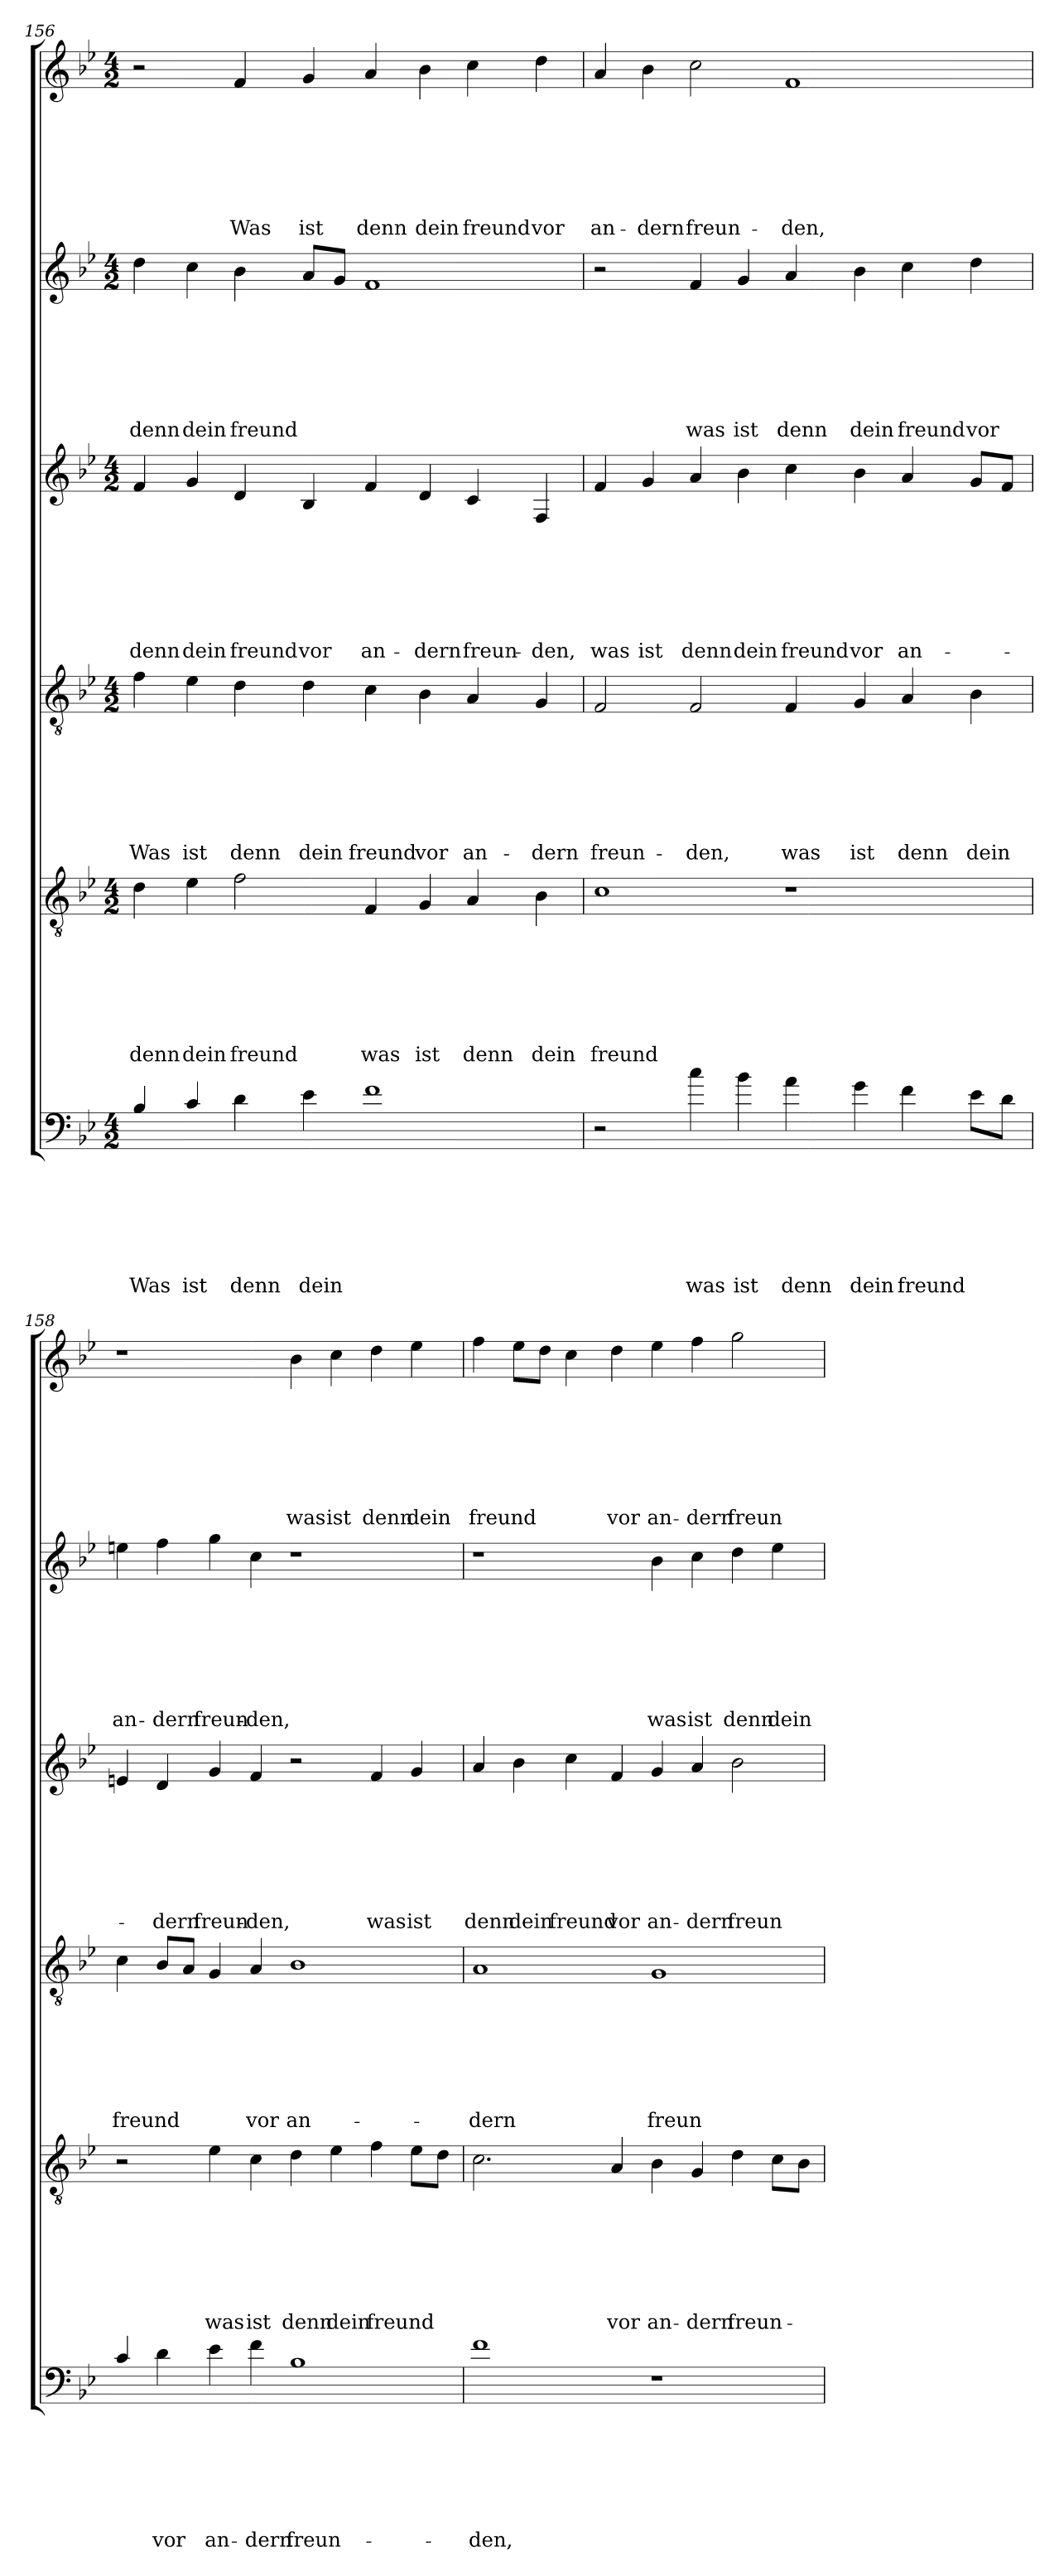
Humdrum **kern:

**kern	**text	**text	**text	**text	**text	**text	**text	**kern	**text	**text	**text	**text	**text	**text	**text	**kern	**text	**text	**text	**text	**text	**text	**text	**kern	**text	**text	**text	**text	**text	**text	**text	**kern	**text	**text	**text	**text	**text	**text	**text	**kern	**text	**text	**text	**text	**text	**text	**text
*part6	*part6	*part6	*part6	*part6	*part6	*part6	*part6	*part5	*part5	*part5	*part5	*part5	*part5	*part5	*part5	*part4	*part4	*part4	*part4	*part4	*part4	*part4	*part4	*part3	*part3	*part3	*part3	*part3	*part3	*part3	*part3	*part2	*part2	*part2	*part2	*part2	*part2	*part2	*part2	*part1	*part1	*part1	*part1	*part1	*part1	*part1	*part1
*staff6	*staff6	*staff6	*staff6	*staff6	*staff6	*staff6	*staff6	*staff5	*staff5	*staff5	*staff5	*staff5	*staff5	*staff5	*staff5	*staff4	*staff4	*staff4	*staff4	*staff4	*staff4	*staff4	*staff4	*staff3	*staff3	*staff3	*staff3	*staff3	*staff3	*staff3	*staff3	*staff2	*staff2	*staff2	*staff2	*staff2	*staff2	*staff2	*staff2	*staff1	*staff1	*staff1	*staff1	*staff1	*staff1	*staff1	*staff1
*clefF4	*	*	*	*	*	*	*	*clefGv2	*	*	*	*	*	*	*	*clefGv2	*	*	*	*	*	*	*	*clefG2	*	*	*	*	*	*	*	*clefG2	*	*	*	*	*	*	*	*clefG2	*	*	*	*	*	*	*
*ITrd8c14	*	*	*	*	*	*	*	*	*	*	*	*	*	*	*	*	*	*	*	*	*	*	*	*	*	*	*	*	*	*	*	*	*	*	*	*	*	*	*	*	*	*	*	*	*	*	*
*k[b-e-]	*	*	*	*	*	*	*	*k[b-e-]	*	*	*	*	*	*	*	*k[b-e-]	*	*	*	*	*	*	*	*k[b-e-]	*	*	*	*	*	*	*	*k[b-e-]	*	*	*	*	*	*	*	*k[b-e-]	*	*	*	*	*	*	*
*B-:	*	*	*	*	*	*	*	*B-:	*	*	*	*	*	*	*	*B-:	*	*	*	*	*	*	*	*B-:	*	*	*	*	*	*	*	*B-:	*	*	*	*	*	*	*	*B-:	*	*	*	*	*	*	*
*M4/2	*	*	*	*	*	*	*	*M4/2	*	*	*	*	*	*	*	*M4/2	*	*	*	*	*	*	*	*M4/2	*	*	*	*	*	*	*	*M4/2	*	*	*	*	*	*	*	*M4/2	*	*	*	*	*	*	*
=156	=156	=156	=156	=156	=156	=156	=156	=156	=156	=156	=156	=156	=156	=156	=156	=156	=156	=156	=156	=156	=156	=156	=156	=156	=156	=156	=156	=156	=156	=156	=156	=156	=156	=156	=156	=156	=156	=156	=156	=156	=156	=156	=156	=156	=156	=156	=156
!	!	!	!	!	!	!	!LO:LY:b	!	!	!	!	!	!	!	!LO:LY:b	!	!	!	!	!	!	!	!LO:LY:b	!	!	!	!	!	!	!	!LO:LY:b	!	!	!	!	!	!	!	!LO:LY:b	!	!	!	!	!	!	!	!
4BB-/	.	.	.	.	.	.	Was	4d\	.	.	.	.	.	.	denn	4f\	.	.	.	.	.	.	Was	4f/	.	.	.	.	.	.	denn	4dd\	.	.	.	.	.	.	denn	2r	.	.	.	.	.	.	.
!	!	!	!	!	!	!	!LO:LY:b	!	!	!	!	!	!	!	!LO:LY:b	!	!	!	!	!	!	!	!LO:LY:b	!	!	!	!	!	!	!	!LO:LY:b	!	!	!	!	!	!	!	!LO:LY:b	!	!	!	!	!	!	!	!
4C/	.	.	.	.	.	.	ist	4e-\	.	.	.	.	.	.	dein	4e-\	.	.	.	.	.	.	ist	4g/	.	.	.	.	.	.	dein	4cc\	.	.	.	.	.	.	dein	.	.	.	.	.	.	.	.
!	!	!	!	!	!	!	!LO:LY:b	!	!	!	!	!	!	!	!LO:LY:b	!	!	!	!	!	!	!	!LO:LY:b	!	!	!	!	!	!	!	!LO:LY:b	!	!	!	!	!	!	!	!LO:LY:b	!	!	!	!	!	!	!	!LO:LY:b
4D\	.	.	.	.	.	.	denn	2f\	.	.	.	.	.	.	freund	4d\	.	.	.	.	.	.	denn	4d/	.	.	.	.	.	.	freund	4b-\	.	.	.	.	.	.	freund	4f/	.	.	.	.	.	.	Was
!	!	!	!	!	!	!	!LO:LY:b	!	!	!	!	!	!	!	!	!	!	!	!	!	!	!	!LO:LY:b	!	!	!	!	!	!	!	!LO:LY:b	!	!	!	!	!	!	!	!	!	!	!	!	!	!	!	!LO:LY:b
4E-\	.	.	.	.	.	.	dein	.	.	.	.	.	.	.	.	4d\	.	.	.	.	.	.	dein	4B-/	.	.	.	.	.	.	vor	8a/L	.	.	.	.	.	.	.	4g/	.	.	.	.	.	.	ist
.	.	.	.	.	.	.	.	.	.	.	.	.	.	.	.	.	.	.	.	.	.	.	.	.	.	.	.	.	.	.	.	8g/J	.	.	.	.	.	.	.	.	.	.	.	.	.	.	.
!	!	!	!	!	!	!	!	!	!	!	!	!	!	!	!LO:LY:b	!	!	!	!	!	!	!	!LO:LY:b	!	!	!	!	!	!	!	!LO:LY:b	!	!	!	!	!	!	!	!	!	!	!	!	!	!	!	!LO:LY:b
1F	.	.	.	.	.	.	.	4F/	.	.	.	.	.	.	was	4c\	.	.	.	.	.	.	freund	4f/	.	.	.	.	.	.	an-	1f	.	.	.	.	.	.	.	4a/	.	.	.	.	.	.	denn
!	!	!	!	!	!	!	!	!	!	!	!	!	!	!	!LO:LY:b	!	!	!	!	!	!	!	!LO:LY:b	!	!	!	!	!	!	!	!LO:LY:b	!	!	!	!	!	!	!	!	!	!	!	!	!	!	!	!LO:LY:b
.	.	.	.	.	.	.	.	4G/	.	.	.	.	.	.	ist	4B-\	.	.	.	.	.	.	vor	4d/	.	.	.	.	.	.	-dern	.	.	.	.	.	.	.	.	4b-\	.	.	.	.	.	.	dein
!	!	!	!	!	!	!	!	!	!	!	!	!	!	!	!LO:LY:b	!	!	!	!	!	!	!	!LO:LY:b	!	!	!	!	!	!	!	!LO:LY:b	!	!	!	!	!	!	!	!	!	!	!	!	!	!	!	!LO:LY:b
.	.	.	.	.	.	.	.	4A/	.	.	.	.	.	.	denn	4A/	.	.	.	.	.	.	an-	4c/	.	.	.	.	.	.	freun-	.	.	.	.	.	.	.	.	4cc\	.	.	.	.	.	.	freund
!	!	!	!	!	!	!	!	!	!	!	!	!	!	!	!LO:LY:b	!	!	!	!	!	!	!	!LO:LY:b	!	!	!	!	!	!	!	!LO:LY:b	!	!	!	!	!	!	!	!	!	!	!	!	!	!	!	!LO:LY:b
.	.	.	.	.	.	.	.	4B-\	.	.	.	.	.	.	dein	4G/	.	.	.	.	.	.	-dern	4F/	.	.	.	.	.	.	-den,	.	.	.	.	.	.	.	.	4dd\	.	.	.	.	.	.	vor
=157	=157	=157	=157	=157	=157	=157	=157	=157	=157	=157	=157	=157	=157	=157	=157	=157	=157	=157	=157	=157	=157	=157	=157	=157	=157	=157	=157	=157	=157	=157	=157	=157	=157	=157	=157	=157	=157	=157	=157	=157	=157	=157	=157	=157	=157	=157	=157
!	!	!	!	!	!	!	!	!	!	!	!	!	!	!	!LO:LY:b	!	!	!	!	!	!	!	!LO:LY:b	!	!	!	!	!	!	!	!LO:LY:b	!	!	!	!	!	!	!	!	!	!	!	!	!	!	!	!LO:LY:b
2r	.	.	.	.	.	.	.	1c	.	.	.	.	.	.	freund	2F/	.	.	.	.	.	.	freun-	4f/	.	.	.	.	.	.	was	2r	.	.	.	.	.	.	.	4a/	.	.	.	.	.	.	an-
!	!	!	!	!	!	!	!	!	!	!	!	!	!	!	!	!	!	!	!	!	!	!	!	!	!	!	!	!	!	!	!LO:LY:b	!	!	!	!	!	!	!	!	!	!	!	!	!	!	!	!LO:LY:b
.	.	.	.	.	.	.	.	.	.	.	.	.	.	.	.	.	.	.	.	.	.	.	.	4g/	.	.	.	.	.	.	ist	.	.	.	.	.	.	.	.	4b-\	.	.	.	.	.	.	-dern
!	!	!	!	!	!	!	!LO:LY:b	!	!	!	!	!	!	!	!	!	!	!	!	!	!	!	!LO:LY:b	!	!	!	!	!	!	!	!LO:LY:b	!	!	!	!	!	!	!	!LO:LY:b	!	!	!	!	!	!	!	!LO:LY:b
4c\	.	.	.	.	.	.	was	.	.	.	.	.	.	.	.	2F/	.	.	.	.	.	.	-den,	4a/	.	.	.	.	.	.	denn	4f/	.	.	.	.	.	.	was	2cc\	.	.	.	.	.	.	freun-
!	!	!	!	!	!	!	!LO:LY:b	!	!	!	!	!	!	!	!	!	!	!	!	!	!	!	!	!	!	!	!	!	!	!	!LO:LY:b	!	!	!	!	!	!	!	!LO:LY:b	!	!	!	!	!	!	!	!
4B-\	.	.	.	.	.	.	ist	.	.	.	.	.	.	.	.	.	.	.	.	.	.	.	.	4b-\	.	.	.	.	.	.	dein	4g/	.	.	.	.	.	.	ist	.	.	.	.	.	.	.	.
!	!	!	!	!	!	!	!LO:LY:b	!	!	!	!	!	!	!	!	!	!	!	!	!	!	!	!LO:LY:b	!	!	!	!	!	!	!	!LO:LY:b	!	!	!	!	!	!	!	!LO:LY:b	!	!	!	!	!	!	!	!LO:LY:b
4A\	.	.	.	.	.	.	denn	1r	.	.	.	.	.	.	.	4F/	.	.	.	.	.	.	was	4cc\	.	.	.	.	.	.	freund	4a/	.	.	.	.	.	.	denn	1f	.	.	.	.	.	.	-den,
!	!	!	!	!	!	!	!LO:LY:b	!	!	!	!	!	!	!	!	!	!	!	!	!	!	!	!LO:LY:b	!	!	!	!	!	!	!	!LO:LY:b	!	!	!	!	!	!	!	!LO:LY:b	!	!	!	!	!	!	!	!
4G\	.	.	.	.	.	.	dein	.	.	.	.	.	.	.	.	4G/	.	.	.	.	.	.	ist	4b-\	.	.	.	.	.	.	vor	4b-\	.	.	.	.	.	.	dein	.	.	.	.	.	.	.	.
!	!	!	!	!	!	!	!LO:LY:b	!	!	!	!	!	!	!	!	!	!	!	!	!	!	!	!LO:LY:b	!	!	!	!	!	!	!	!LO:LY:b	!	!	!	!	!	!	!	!LO:LY:b	!	!	!	!	!	!	!	!
4F\	.	.	.	.	.	.	freund	.	.	.	.	.	.	.	.	4A/	.	.	.	.	.	.	denn	4a/	.	.	.	.	.	.	an-	4cc\	.	.	.	.	.	.	freund	.	.	.	.	.	.	.	.
!	!	!	!	!	!	!	!	!	!	!	!	!	!	!	!	!	!	!	!	!	!	!	!LO:LY:b	!	!	!	!	!	!	!	!	!	!	!	!	!	!	!	!LO:LY:b	!	!	!	!	!	!	!	!
8E-\L	.	.	.	.	.	.	.	.	.	.	.	.	.	.	.	4B-\	.	.	.	.	.	.	dein	8g/L	.	.	.	.	.	.	.	4dd\	.	.	.	.	.	.	vor	.	.	.	.	.	.	.	.
8D\J	.	.	.	.	.	.	.	.	.	.	.	.	.	.	.	.	.	.	.	.	.	.	.	8f/J	.	.	.	.	.	.	.	.	.	.	.	.	.	.	.	.	.	.	.	.	.	.	.
!!LO:PB:g=z
=158	=158	=158	=158	=158	=158	=158	=158	=158	=158	=158	=158	=158	=158	=158	=158	=158	=158	=158	=158	=158	=158	=158	=158	=158	=158	=158	=158	=158	=158	=158	=158	=158	=158	=158	=158	=158	=158	=158	=158	=158	=158	=158	=158	=158	=158	=158	=158
!	!	!	!	!	!	!	!	!	!	!	!	!	!	!	!	!	!	!	!	!	!	!	!LO:LY:b	!	!	!	!	!	!	!	!	!	!	!	!	!	!	!	!LO:LY:b	!	!	!	!	!	!	!	!
4C/	.	.	.	.	.	.	.	2r	.	.	.	.	.	.	.	4c\	.	.	.	.	.	.	freund	4en/	.	.	.	.	.	.	.	4een\	.	.	.	.	.	.	an-	1r	.	.	.	.	.	.	.
!	!	!	!	!	!	!	!LO:LY:b	!	!	!	!	!	!	!	!	!	!	!	!	!	!	!	!	!	!	!	!	!	!	!	!LO:LY:b	!	!	!	!	!	!	!	!LO:LY:b	!	!	!	!	!	!	!	!
4D\	.	.	.	.	.	.	vor	.	.	.	.	.	.	.	.	8B-/L	.	.	.	.	.	.	.	4d/	.	.	.	.	.	.	-dern	4ff\	.	.	.	.	.	.	-dern	.	.	.	.	.	.	.	.
.	.	.	.	.	.	.	.	.	.	.	.	.	.	.	.	8A/J	.	.	.	.	.	.	.	.	.	.	.	.	.	.	.	.	.	.	.	.	.	.	.	.	.	.	.	.	.	.	.
!	!	!	!	!	!	!	!LO:LY:b	!	!	!	!	!	!	!	!LO:LY:b	!	!	!	!	!	!	!	!	!	!	!	!	!	!	!	!LO:LY:b	!	!	!	!	!	!	!	!LO:LY:b	!	!	!	!	!	!	!	!
4E-\	.	.	.	.	.	.	an-	4e-\	.	.	.	.	.	.	was	4G/	.	.	.	.	.	.	.	4g/	.	.	.	.	.	.	freun-	4gg\	.	.	.	.	.	.	freun-	.	.	.	.	.	.	.	.
!	!	!	!	!	!	!	!LO:LY:b	!	!	!	!	!	!	!	!LO:LY:b	!	!	!	!	!	!	!	!LO:LY:b	!	!	!	!	!	!	!	!LO:LY:b	!	!	!	!	!	!	!	!LO:LY:b	!	!	!	!	!	!	!	!
4F\	.	.	.	.	.	.	-dern	4c\	.	.	.	.	.	.	ist	4A/	.	.	.	.	.	.	vor	4f/	.	.	.	.	.	.	-den,	4cc\	.	.	.	.	.	.	-den,	.	.	.	.	.	.	.	.
!	!	!	!	!	!	!	!LO:LY:b	!	!	!	!	!	!	!	!LO:LY:b	!	!	!	!	!	!	!	!LO:LY:b	!	!	!	!	!	!	!	!	!	!	!	!	!	!	!	!	!	!	!	!	!	!	!	!LO:LY:b
1BB-	.	.	.	.	.	.	freun-	4d\	.	.	.	.	.	.	denn	1B-	.	.	.	.	.	.	an-	2r	.	.	.	.	.	.	.	1r	.	.	.	.	.	.	.	4b-\	.	.	.	.	.	.	was
!	!	!	!	!	!	!	!	!	!	!	!	!	!	!	!LO:LY:b	!	!	!	!	!	!	!	!	!	!	!	!	!	!	!	!	!	!	!	!	!	!	!	!	!	!	!	!	!	!	!	!LO:LY:b
.	.	.	.	.	.	.	.	4e-\	.	.	.	.	.	.	dein	.	.	.	.	.	.	.	.	.	.	.	.	.	.	.	.	.	.	.	.	.	.	.	.	4cc\	.	.	.	.	.	.	ist
!	!	!	!	!	!	!	!	!	!	!	!	!	!	!	!LO:LY:b	!	!	!	!	!	!	!	!	!	!	!	!	!	!	!	!LO:LY:b	!	!	!	!	!	!	!	!	!	!	!	!	!	!	!	!LO:LY:b
.	.	.	.	.	.	.	.	4f\	.	.	.	.	.	.	freund	.	.	.	.	.	.	.	.	4f/	.	.	.	.	.	.	was	.	.	.	.	.	.	.	.	4dd\	.	.	.	.	.	.	denn
!	!	!	!	!	!	!	!	!	!	!	!	!	!	!	!	!	!	!	!	!	!	!	!	!	!	!	!	!	!	!	!LO:LY:b	!	!	!	!	!	!	!	!	!	!	!	!	!	!	!	!LO:LY:b
.	.	.	.	.	.	.	.	8e-\L	.	.	.	.	.	.	.	.	.	.	.	.	.	.	.	4g/	.	.	.	.	.	.	ist	.	.	.	.	.	.	.	.	4ee-\	.	.	.	.	.	.	dein
.	.	.	.	.	.	.	.	8d\J	.	.	.	.	.	.	.	.	.	.	.	.	.	.	.	.	.	.	.	.	.	.	.	.	.	.	.	.	.	.	.	.	.	.	.	.	.	.	.
=159	=159	=159	=159	=159	=159	=159	=159	=159	=159	=159	=159	=159	=159	=159	=159	=159	=159	=159	=159	=159	=159	=159	=159	=159	=159	=159	=159	=159	=159	=159	=159	=159	=159	=159	=159	=159	=159	=159	=159	=159	=159	=159	=159	=159	=159	=159	=159
!	!	!	!	!	!	!	!LO:LY:b	!	!	!	!	!	!	!	!	!	!	!	!	!	!	!	!LO:LY:b	!	!	!	!	!	!	!	!LO:LY:b	!	!	!	!	!	!	!	!	!	!	!	!	!	!	!	!LO:LY:b
1F	.	.	.	.	.	.	-den,	2.c\	.	.	.	.	.	.	.	1A	.	.	.	.	.	.	-dern	4a/	.	.	.	.	.	.	denn	1r	.	.	.	.	.	.	.	4ff\	.	.	.	.	.	.	freund
!	!	!	!	!	!	!	!	!	!	!	!	!	!	!	!	!	!	!	!	!	!	!	!	!	!	!	!	!	!	!	!LO:LY:b	!	!	!	!	!	!	!	!	!	!	!	!	!	!	!	!
.	.	.	.	.	.	.	.	.	.	.	.	.	.	.	.	.	.	.	.	.	.	.	.	4b-\	.	.	.	.	.	.	dein	.	.	.	.	.	.	.	.	8ee-\L	.	.	.	.	.	.	.
.	.	.	.	.	.	.	.	.	.	.	.	.	.	.	.	.	.	.	.	.	.	.	.	.	.	.	.	.	.	.	.	.	.	.	.	.	.	.	.	8dd\J	.	.	.	.	.	.	.
!	!	!	!	!	!	!	!	!	!	!	!	!	!	!	!	!	!	!	!	!	!	!	!	!	!	!	!	!	!	!	!LO:LY:b	!	!	!	!	!	!	!	!	!	!	!	!	!	!	!	!
.	.	.	.	.	.	.	.	.	.	.	.	.	.	.	.	.	.	.	.	.	.	.	.	4cc\	.	.	.	.	.	.	freund	.	.	.	.	.	.	.	.	4cc\	.	.	.	.	.	.	.
!	!	!	!	!	!	!	!	!	!	!	!	!	!	!	!LO:LY:b	!	!	!	!	!	!	!	!	!	!	!	!	!	!	!	!LO:LY:b	!	!	!	!	!	!	!	!	!	!	!	!	!	!	!	!LO:LY:b
.	.	.	.	.	.	.	.	4A/	.	.	.	.	.	.	vor	.	.	.	.	.	.	.	.	4f/	.	.	.	.	.	.	vor	.	.	.	.	.	.	.	.	4dd\	.	.	.	.	.	.	vor
!	!	!	!	!	!	!	!	!	!	!	!	!	!	!	!LO:LY:b	!	!	!	!	!	!	!	!LO:LY:b	!	!	!	!	!	!	!	!LO:LY:b	!	!	!	!	!	!	!	!LO:LY:b	!	!	!	!	!	!	!	!LO:LY:b
1r	.	.	.	.	.	.	.	4B-\	.	.	.	.	.	.	an-	1G	.	.	.	.	.	.	freun-	4g/	.	.	.	.	.	.	an-	4b-\	.	.	.	.	.	.	was	4ee-\	.	.	.	.	.	.	an-
!	!	!	!	!	!	!	!	!	!	!	!	!	!	!	!LO:LY:b	!	!	!	!	!	!	!	!	!	!	!	!	!	!	!	!LO:LY:b	!	!	!	!	!	!	!	!LO:LY:b	!	!	!	!	!	!	!	!LO:LY:b
.	.	.	.	.	.	.	.	4G/	.	.	.	.	.	.	-dern	.	.	.	.	.	.	.	.	4a/	.	.	.	.	.	.	-dern	4cc\	.	.	.	.	.	.	ist	4ff\	.	.	.	.	.	.	-dern
!	!	!	!	!	!	!	!	!	!	!	!	!	!	!	!LO:LY:b	!	!	!	!	!	!	!	!	!	!	!	!	!	!	!	!LO:LY:b	!	!	!	!	!	!	!	!LO:LY:b	!	!	!	!	!	!	!	!LO:LY:b
.	.	.	.	.	.	.	.	4d\	.	.	.	.	.	.	freun-	.	.	.	.	.	.	.	.	2b-\	.	.	.	.	.	.	freun-	4dd\	.	.	.	.	.	.	denn	2gg\	.	.	.	.	.	.	freun-
!	!	!	!	!	!	!	!	!	!	!	!	!	!	!	!	!	!	!	!	!	!	!	!	!	!	!	!	!	!	!	!	!	!	!	!	!	!	!	!LO:LY:b	!	!	!	!	!	!	!	!
.	.	.	.	.	.	.	.	8c\L	.	.	.	.	.	.	.	.	.	.	.	.	.	.	.	.	.	.	.	.	.	.	.	4ee-\	.	.	.	.	.	.	dein	.	.	.	.	.	.	.	.
.	.	.	.	.	.	.	.	8B-\J	.	.	.	.	.	.	.	.	.	.	.	.	.	.	.	.	.	.	.	.	.	.	.	.	.	.	.	.	.	.	.	.	.	.	.	.	.	.	.
=	=	=	=	=	=	=	=	=	=	=	=	=	=	=	=	=	=	=	=	=	=	=	=	=	=	=	=	=	=	=	=	=	=	=	=	=	=	=	=	=	=	=	=	=	=	=	=
*-	*-	*-	*-	*-	*-	*-	*-	*-	*-	*-	*-	*-	*-	*-	*-	*-	*-	*-	*-	*-	*-	*-	*-	*-	*-	*-	*-	*-	*-	*-	*-	*-	*-	*-	*-	*-	*-	*-	*-	*-	*-	*-	*-	*-	*-	*-	*-
